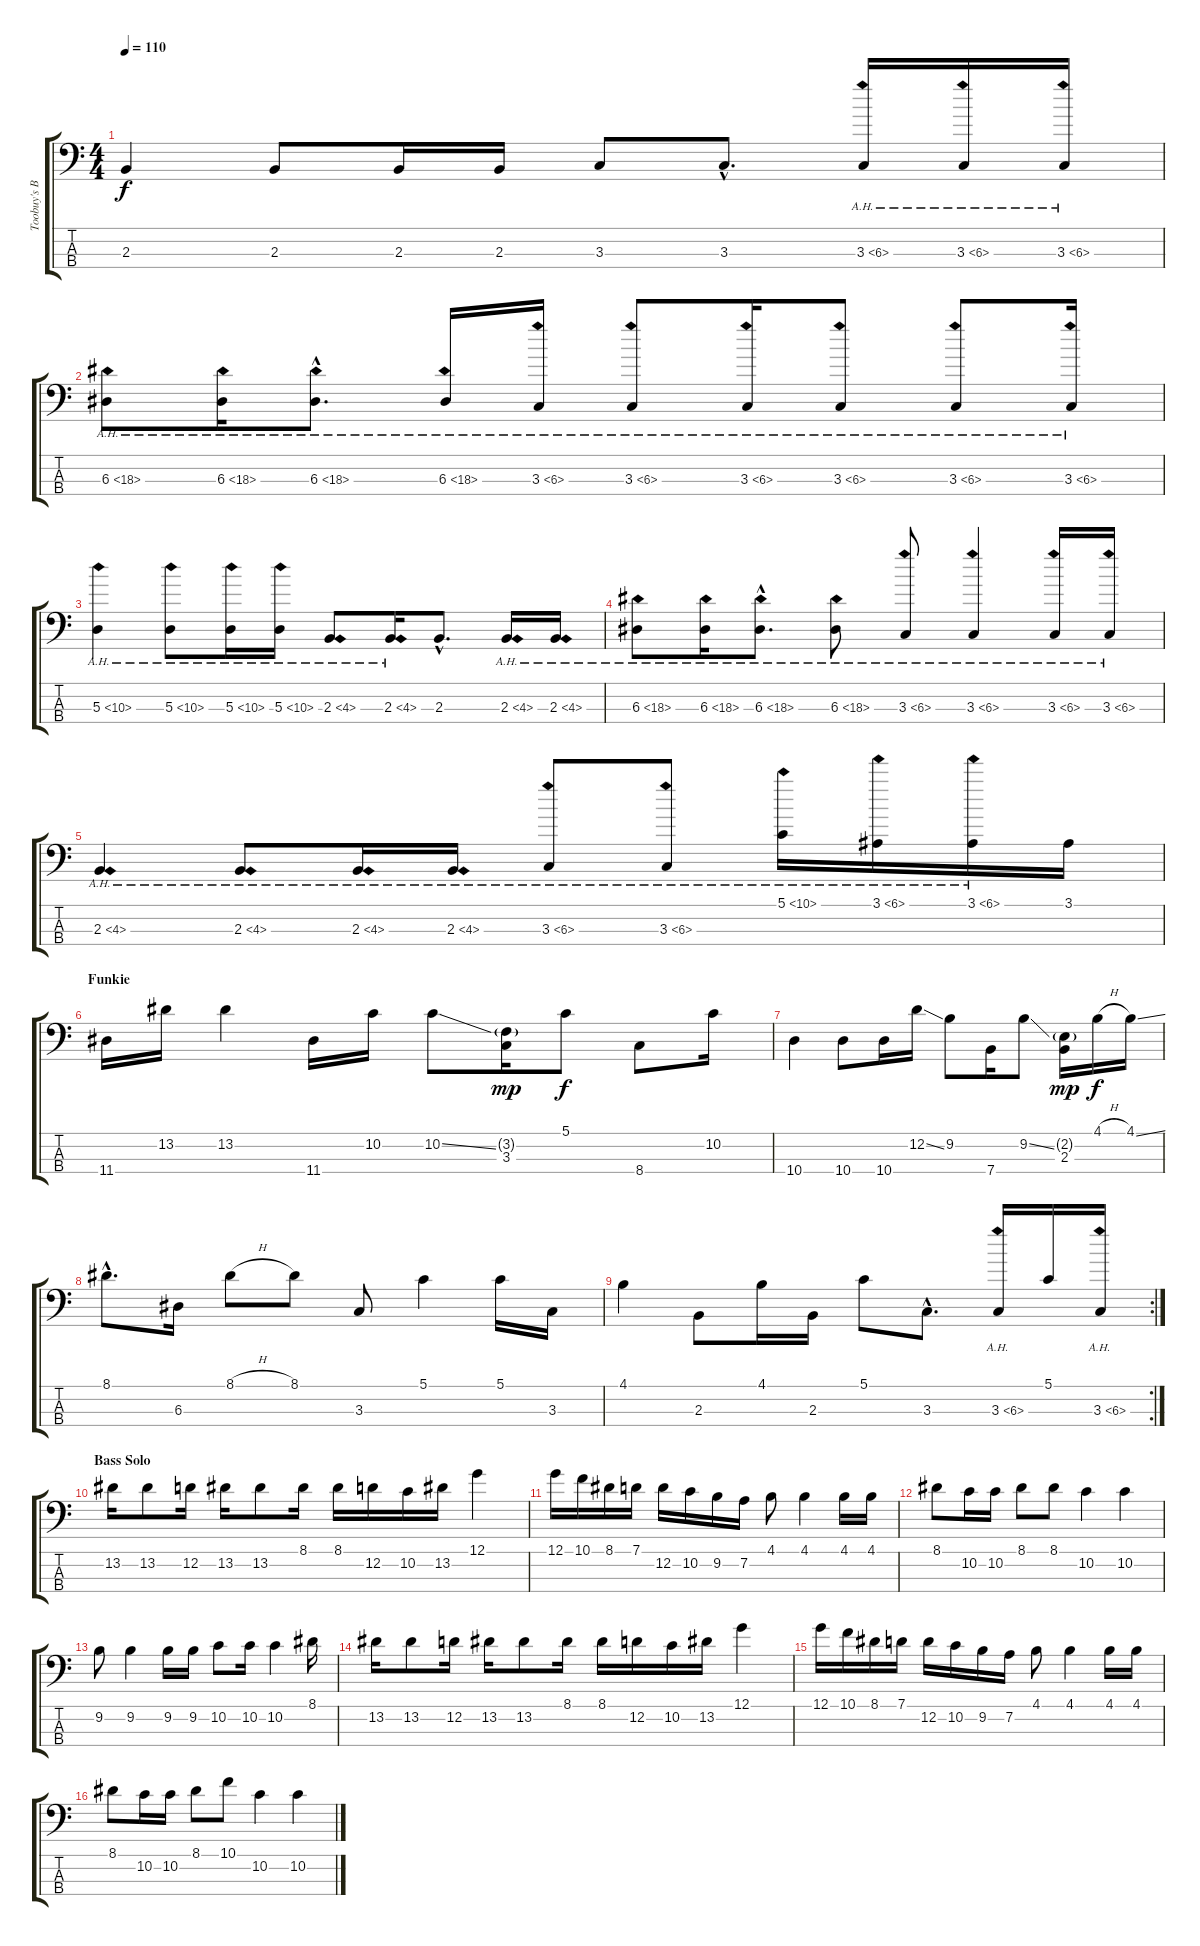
\track ("Toobuy's Bass" "Toobuy's B") {instrument electricbassfinger}
\staff {score tabs}
\tuning (G2 D2 A1 E1) {hide}
\ts (4 4)
\tempo 110
\clef f4
\ks c
2.3.4{dy f} 2.3.8 2.3.16 2.3.16 3.3.8 3.3{hac}.8{d} 3.3{ah 3}.16 3.3{ah 3}.16 3.3{ah 3}.16 |
6.3{ah 12}.8 6.3{ah 12}.16 6.3{ah 12 hac}.8{d} 6.3{ah 12}.16 3.3{ah 3}.16 3.3{ah 3}.8 3.3{ah 3}.16 3.3{ah 3}.8 3.3{ah 3}.8 3.3{ah 3}.16 |
5.3{ah 5}.4 5.3{ah 5}.8 5.3{ah 5}.16 5.3{ah 5}.16 2.3{ah 2}.8 2.3{ah 2}.16 2.3{hac}.8{d} 2.3{ah 2}.16 2.3{ah 2}.16 |
6.3{ah 12}.8 6.3{ah 12}.16 6.3{ah 12 hac}.8{d} 6.3{ah 12}.8 3.3{ah 3}.8 3.3{ah 3}.4 3.3{ah 3}.16 3.3{ah 3}.16 |
2.3{ah 2}.4 2.3{ah 2}.8 2.3{ah 2}.16 2.3{ah 2}.16 3.3{ah 3}.8 3.3{ah 3}.8 5.1{ah 5}.16 3.1{ah 3}.16 3.1{ah 3}.16 3.1.16 |
\section ("" "Funkie")
11.4.16{volume 16 instrument slapbass1} 13.2.16 13.2.4 11.4.16 10.2.16 10.2{ss}.8 (3.2{g} 3.3).16{dy mp} 5.1.8{dy f} 8.4.8 10.2.16 |
10.4.4 10.4.8 10.4.16 12.2{ss}.16 9.2.8 7.4.16 9.2{ss}.8 (2.2{g} 2.3).16{dy mp} 4.1{h}.16{dy f} 4.1{ss}.16 |
8.1{hac}.8{d} 6.3.16 8.1{h}.8 8.1.8 3.3.8 5.1.4 5.1.16 3.3.16 |
\rc 2
4.1.4 2.3.8 4.1.16 2.3.16 5.1.8 3.3{hac}.8{d} 3.3{ah 3}.16 5.1.16 3.3{ah 3}.16 |
\section ("" "Bass Solo")
13.2.16{volume 16 instrument electricbassfinger} 13.2.8 12.2.16 13.2.16 13.2.8 8.1.16 8.1.16 12.2.16 10.2.16 13.2.16 12.1.4 |
12.1.16 10.1.16 8.1.16 7.1.16 12.2.16 10.2.16 9.2.16 7.2.16 4.1.8 4.1.4 4.1.16 4.1.16 |
8.1.8 10.2.16 10.2.16 8.1.8 8.1.8 10.2.4 10.2.4 |
9.2.8 9.2.4 9.2.16 9.2.16 10.2.8 10.2.16 10.2.4 8.1.16 |
13.2.16 13.2.8 12.2.16 13.2.16 13.2.8 8.1.16 8.1.16 12.2.16 10.2.16 13.2.16 12.1.4 |
12.1.16 10.1.16 8.1.16 7.1.16 12.2.16 10.2.16 9.2.16 7.2.16 4.1.8 4.1.4 4.1.16 4.1.16 |
8.1.8 10.2.16 10.2.16 8.1.8 10.1.8 10.2.4 10.2.4
